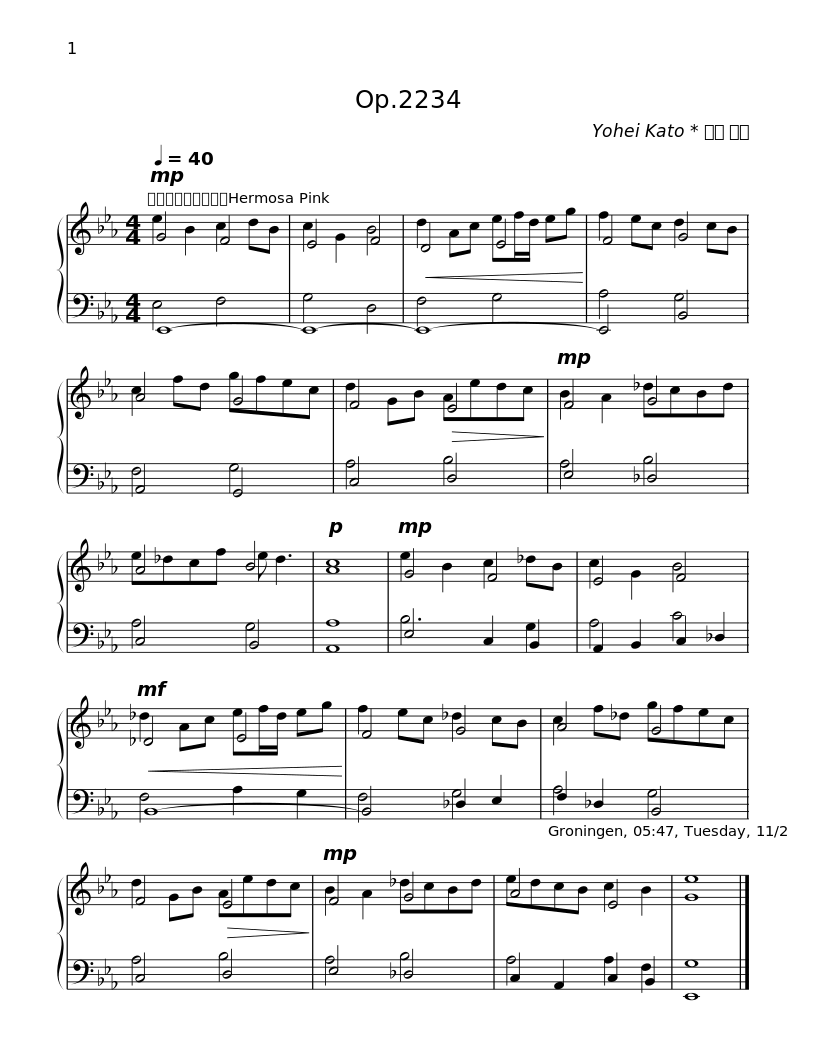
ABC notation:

X:1
%%score { ( 1 2 ) | ( 3 4 ) }
L:1/8
Q:1/4=40
M:4/4
I:linebreak $
K:Eb
V:1 treble
V:2 treble
V:3 bass
V:4 bass
V:1
!mp! G4 F4 | E4 F4 |!<(! D4 E4!<)! | F4 G4 | A4 G4 | %5
 F4!>(! E4!>)! |$!mp! F4 G4 | A4 B4 |!p! A8 |!mp! G4 F4 | %10
 E4 F4 |!mf!!<(! _D4 E4!<)! | F4 G4 |$ A4 G4 | F4!>(! E4!>)! | %15
!mp! F4 G4 | A4 E4 | G8 |] %18
V:2
 e2 B2 c2 dB | c2 G2 B4 | d2 Ac ef/d/ eg | f2 ec d2 cB | c2 fd gfec | %5
 d2 GB Aedc |$ B2 A2 _dcBd | e_dcf e d3 | c8 | e2 B2 c2 _dB | %10
 c2 G2 B4 | _d2 Ac ef/d/ eg | f2 ec _d2 cB |$ c2 f_d gfec | d2 GB Aedc | %15
 B2 A2 _dcBd | edcB c2 B2 | e8 |] %18
V:3
 E,,8- | E,,8- | E,,8- | E,,4 B,,4 | A,,4 G,,4 | %5
 C,4 D,4 |$ E,4 _D,4 | C,4 B,,4 | A,,8 | E,4 C,2 B,,2 | %10
 A,,2 B,,2 C,2 _D,2 | B,,8- | B,,4 _D,2 E,2 |$ F,2 _D,2 B,,4 | C,4 D,4 | %15
 E,4 _D,4 | C,2 A,,2 C,2 B,,2 | E,,8 |] %18
V:4
 E,4 F,4 | G,4 D,4 | F,4 G,4 | A,4 G,4 | F,4 G,4 | %5
 A,4 B,4 |$ A,4 B,4 | A,4 G,4 | A,8 | B,6 G,2 | %10
 A,4 C4 | F,4 A,2 G,2 | F,4 G,4 |$ A,4 G,4 | A,4 B,4 | %15
 A,4 B,4 | A,4 A,2 F,2 | G,8 |] %18
